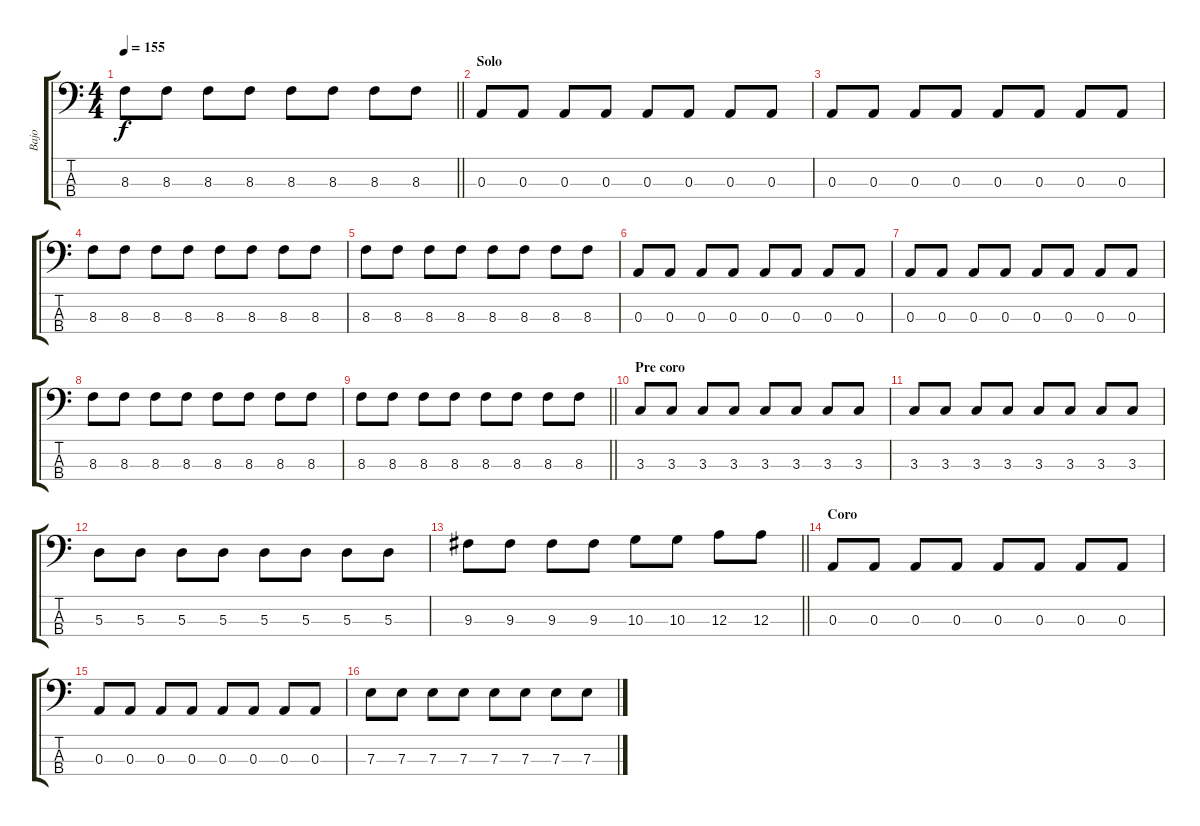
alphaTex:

\track ("Bajo" "Bajo") {instrument electricbassfinger}
\staff {score tabs}
\tuning (G2 D2 A1 E1) {hide}
\ts (4 4)
\tempo 155
\clef f4
\barLineRight lightlight
\ks c
8.3.8{dy f} 8.3.8 8.3.8 8.3.8 8.3.8 8.3.8 8.3.8 8.3.8 |
\section ("" "Solo")
0.3.8 0.3.8 0.3.8 0.3.8 0.3.8 0.3.8 0.3.8 0.3.8 |
0.3.8 0.3.8 0.3.8 0.3.8 0.3.8 0.3.8 0.3.8 0.3.8 |
8.3.8 8.3.8 8.3.8 8.3.8 8.3.8 8.3.8 8.3.8 8.3.8 |
8.3.8 8.3.8 8.3.8 8.3.8 8.3.8 8.3.8 8.3.8 8.3.8 |
0.3.8 0.3.8 0.3.8 0.3.8 0.3.8 0.3.8 0.3.8 0.3.8 |
0.3.8 0.3.8 0.3.8 0.3.8 0.3.8 0.3.8 0.3.8 0.3.8 |
8.3.8 8.3.8 8.3.8 8.3.8 8.3.8 8.3.8 8.3.8 8.3.8 |
\barLineRight lightlight
8.3.8 8.3.8 8.3.8 8.3.8 8.3.8 8.3.8 8.3.8 8.3.8 |
\section ("" "Pre coro")
3.3.8 3.3.8 3.3.8 3.3.8 3.3.8 3.3.8 3.3.8 3.3.8 |
3.3.8 3.3.8 3.3.8 3.3.8 3.3.8 3.3.8 3.3.8 3.3.8 |
5.3.8 5.3.8 5.3.8 5.3.8 5.3.8 5.3.8 5.3.8 5.3.8 |
\barLineRight lightlight
9.3.8 9.3.8 9.3.8 9.3.8 10.3.8 10.3.8 12.3.8 12.3.8 |
\section ("" "Coro")
0.3.8 0.3.8 0.3.8 0.3.8 0.3.8 0.3.8 0.3.8 0.3.8 |
0.3.8 0.3.8 0.3.8 0.3.8 0.3.8 0.3.8 0.3.8 0.3.8 |
7.3.8 7.3.8 7.3.8 7.3.8 7.3.8 7.3.8 7.3.8 7.3.8
